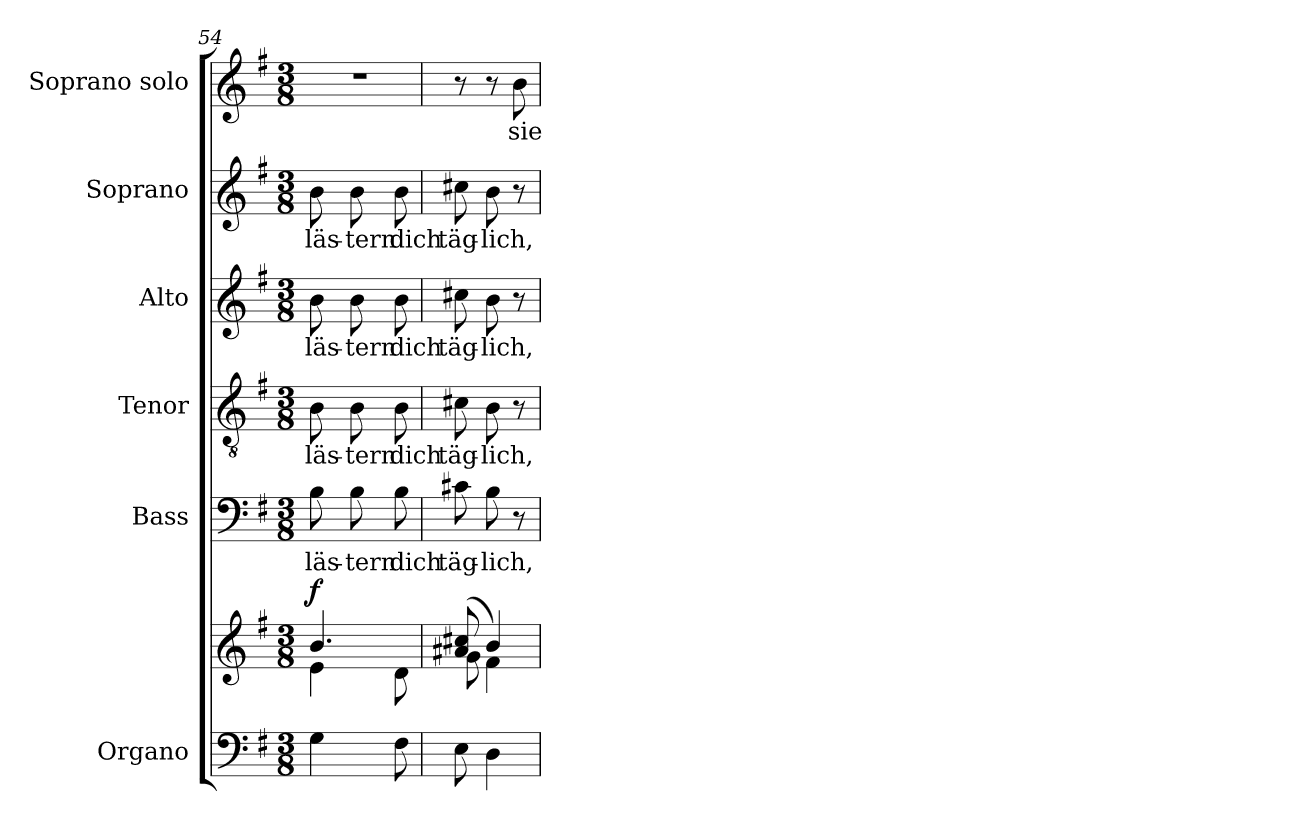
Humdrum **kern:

**kern	**kern	**dynam	**kern	**text	**kern	**text	**kern	**text	**kern	**text	**kern	**text
*part6	*part6	*part6	*part5	*part5	*part4	*part4	*part3	*part3	*part2	*part2	*part1	*part1
*staff7	*staff6	*staff6/7	*staff5	*staff5	*staff4	*staff4	*staff3	*staff3	*staff2	*staff2	*staff1	*staff1
*I"Organo	*	*	*I"Bass	*	*I"Tenor	*	*I"Alto	*	*I"Soprano	*	*I"Soprano solo	*
*I'Org.	*	*	*I'B.	*	*I'T.	*	*I'A.	*	*I'S.	*	*I'S.s	*
*clefF4	*clefG2	*	*clefF4	*	*clefGv2	*	*clefG2	*	*clefG2	*	*clefG2	*
*k[f#]	*k[f#]	*	*k[f#]	*	*k[f#]	*	*k[f#]	*	*k[f#]	*	*k[f#]	*
*M3/8	*M3/8	*	*M3/8	*	*M3/8	*	*M3/8	*	*M3/8	*	*M3/8	*
=54	=54	=54	=54	=54	=54	=54	=54	=54	=54	=54	=54	=54
*	*^	*	*	*	*	*	*	*	*	*	*	*
!	!	!	!LO:DY:a	!	!LO:LY:b	!	!LO:LY:b	!	!LO:LY:b	!	!LO:LY:b	!	!
4G\	4.b/	4e\	f	8B\	läs-	8B\	läs-	8b\	läs-	8b\	läs-	4.r	.
!	!	!	!	!	!LO:LY:b	!	!LO:LY:b	!	!LO:LY:b	!	!LO:LY:b	!	!
.	.	.	.	8B\	-tern	8B\	-tern	8b\	-tern	8b\	-tern	.	.
!	!	!	!	!	!LO:LY:b	!	!LO:LY:b	!	!LO:LY:b	!	!LO:LY:b	!	!
8F#\	.	8d\	.	8B\	dich	8B\	dich	8b\	dich	8b\	dich	.	.
=55	=55	=55	=55	=55	=55	=55	=55	=55	=55	=55	=55	=55	=55
!	!	!	!	!	!LO:LY:b	!	!LO:LY:b	!	!LO:LY:b	!	!LO:LY:b	!	!
8E\	(>8a#X/ 8cc#X/	8g\	.	8c#X\	täg-	8c#X\	täg-	8cc#X\	täg-	8cc#X\	täg-	8r	.
!	!	!	!	!	!LO:LY:b	!	!LO:LY:b	!	!LO:LY:b	!	!LO:LY:b	!	!
4D\	4b/)	4f#\	.	8B\	-lich,	8B\	-lich,	8b\	-lich,	8b\	-lich,	8r	.
!	!	!	!	!	!	!	!	!	!	!	!	!	!LO:LY:b
.	.	.	.	8r	.	8r	.	8r	.	8r	.	8b\	sie
*	*v	*v	*	*	*	*	*	*	*	*	*	*	*
=	=	=	=	=	=	=	=	=	=	=	=	=
*-	*-	*-	*-	*-	*-	*-	*-	*-	*-	*-	*-	*-
